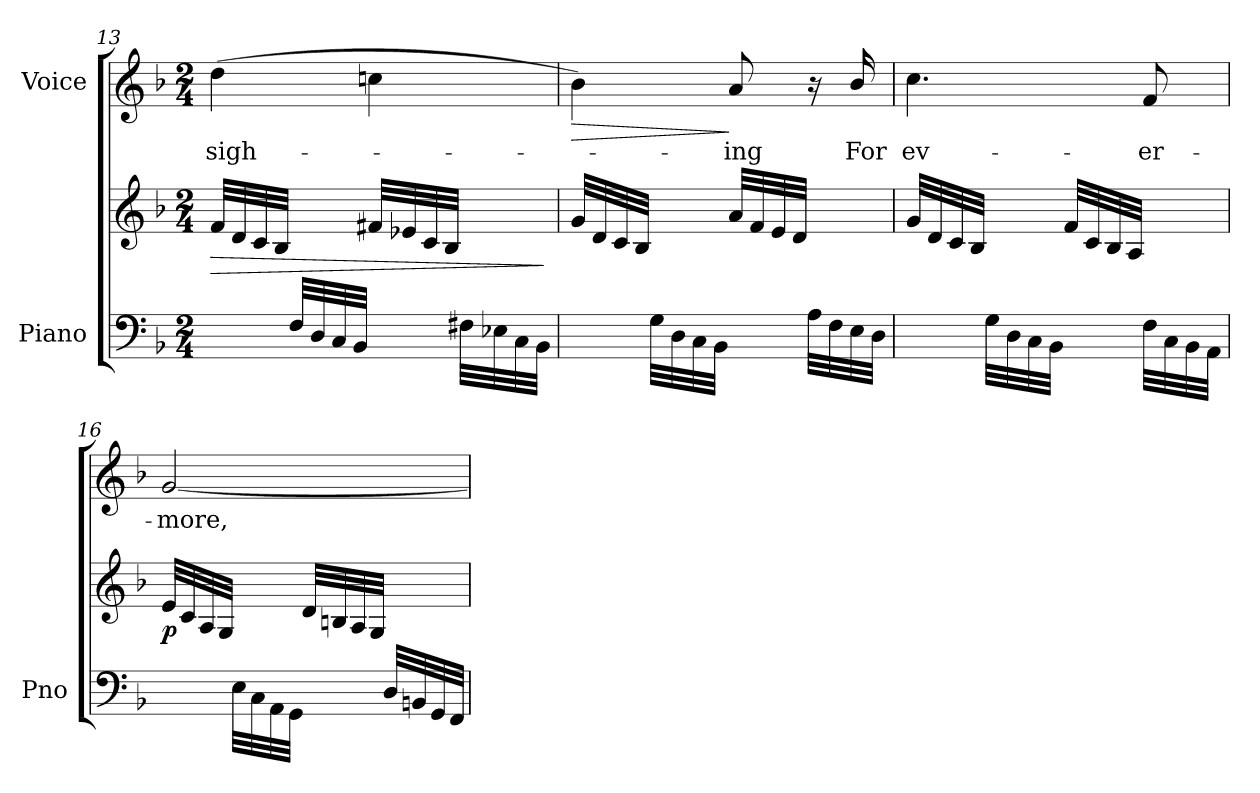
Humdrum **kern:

**kern	**kern	**dynam	**kern	**text	**dynam
*part2	*part2	*part2	*part1	*part1	*part1
*staff3	*staff2	*staff2/3	*staff1	*staff1	*staff1
*I"Piano	*	*	*I"Voice	*	*
*I'Pno	*	*	*	*	*
*clefF4	*clefG2	*	*clefG2	*	*
*k[b-]	*k[b-]	*	*k[b-]	*	*
*M2/4	*M2/4	*	*M2/4	*	*
=13	=13	=13	=13	=13	=13
!	!	!LO:HP:b	!	!	!
*	*^	*	*	*	*
8ryy	2ryy	(32f/LLL	>	(4dd\	sigh-	.
.	.	32d/	.	.	.	.
.	.	32c/	.	.	.	.
.	.	32B-/JJJ	.	.	.	.
32F/LLL	.	8ryy	.	.	.	.
32D/	.	.	.	.	.	.
32C/	.	.	.	.	.	.
32BB-/JJJ)	.	.	.	.	.	.
8ryy	.	(32f#X/LLL	.	4ccn\	.	.
.	.	32e-X/	.	.	.	.
.	.	32c/	.	.	.	.
.	.	32B-/JJJ	.	.	.	.
32F#X\LLL	.	8ryy	.	.	.	.
32E-X\	.	.	.	.	.	.
32C\	.	.	.	.	.	.
32BB-\JJJ)	.	.	.	.	.	.
*	*v	*v	*	*	*	*
.	.	]	.	.	.
=14	=14	=14	=14	=14	=14
*	*^	*	*	*	*
!	!	!	!	!	!	!LO:HP:b
!	!	!	!	!	!	!LO:HP:n=1:b
8ryy	2ryy	(32g/LLL	.	4b-\)	.	> >
.	.	32d/	.	.	.	.
.	.	32c/	.	.	.	.
.	.	32B-/JJJ	.	.	.	.
32G\LLL	.	8ryy	.	.	.	.
32D\	.	.	.	.	.	.
32C\	.	.	.	.	.	.
32BB-\JJJ)	.	.	.	.	.	.
8ryy	.	(32a/LLL	.	8a/	-ing	]
.	.	32f/	.	.	.	.
.	.	32e/	.	.	.	.
.	.	32d/JJJ	.	.	.	.
32A\LLL	.	8ryy	.	16r	.	]
32F\	.	.	.	.	.	.
32E\	.	.	.	16b-/	For	.
32D\JJJ)	.	.	.	.	.	.
=15	=15	=15	=15	=15	=15	=15
8ryy	2ryy	(32g/LLL	.	4.cc\	ev-	.
.	.	32d/	.	.	.	.
.	.	32c/	.	.	.	.
.	.	32B-/JJJ	.	.	.	.
32G\LLL	.	8ryy	.	.	.	.
32D\	.	.	.	.	.	.
32C\	.	.	.	.	.	.
32BB-\JJJ)	.	.	.	.	.	.
8ryy	.	(32f/LLL	.	.	.	.
.	.	32c/	.	.	.	.
.	.	32B-/	.	.	.	.
.	.	32A/JJJ	.	.	.	.
32F\LLL	.	8ryy	.	8f/	-er-	.
32C\	.	.	.	.	.	.
32BB-\	.	.	.	.	.	.
32AA\JJJ)	.	.	.	.	.	.
=16	=16	=16	=16	=16	=16	=16
!	!	!	!LO:DY:b	!	!	!
8ryy	2ryy	(>32e/LLL	p	[2g/	-more,	.
.	.	32c/	.	.	.	.
.	.	32A/	.	.	.	.
.	.	32G/JJJ	.	.	.	.
32E\LLL	.	8ryy	.	.	.	.
32C\	.	.	.	.	.	.
32AA\	.	.	.	.	.	.
32GG\JJJ)	.	.	.	.	.	.
8ryy	.	(>32d/LLL	.	.	.	.
.	.	32Bn/	.	.	.	.
.	.	32A/	.	.	.	.
.	.	32G/JJJ	.	.	.	.
32D/LLL	.	8ryy	.	.	.	.
32BBn/	.	.	.	.	.	.
32GG/	.	.	.	.	.	.
32FF/JJJ)	.	.	.	.	.	.
*	*v	*v	*	*	*	*
=	=	=	=	=	=
*-	*-	*-	*-	*-	*-
